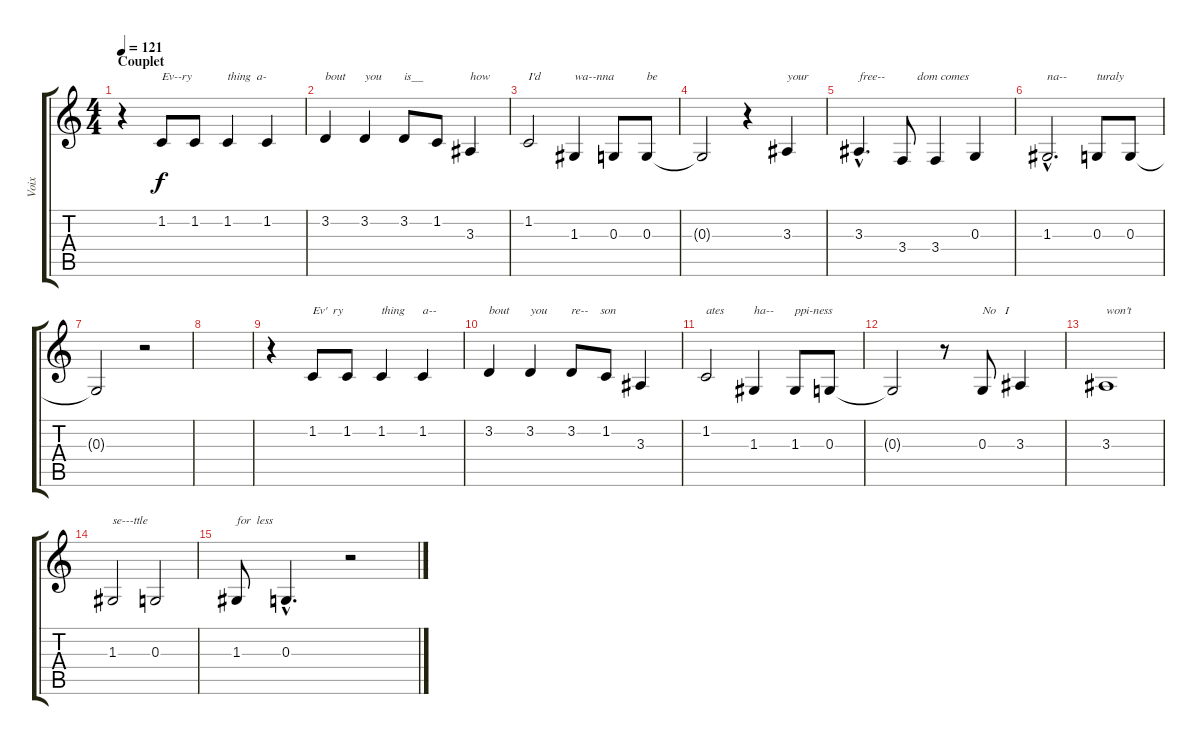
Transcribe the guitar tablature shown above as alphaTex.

\track ("Voix" "Voix") {instrument choiraahs}
\staff {score tabs}
\tuning (E4 B3 G3 D3 A2 E2) {hide}
\ts (4 4)
\section ("" "Couplet")
\tempo 121
\clef g2
\ks c
r.4{dy f} 1.2.8{txt "Ev--ry"} 1.2.8 1.2.4{txt "thing  a-"} 1.2.4 |
3.2.4{txt "bout"} 3.2.4{txt "you"} 3.2.8{txt "is__"} 1.2.8 3.3.4{txt "how"} |
1.2.2{txt "I'd"} 1.3.4{txt "wa--nna"} 0.3.8 0.3.8{txt "be"} |
0.3{t}.2 r.4 3.3.4{txt "your"} |
3.3{hac}.4{d txt "free--"} 3.4.8{txt "     dom comes  "} 3.4.4 0.3.4 |
1.3{hac}.2{d txt "na--"} 0.3.8{txt "turaly"} 0.3.8 |
0.3{t}.2 r.2 |
|
r.4 1.2.8{txt "Ev'  ry"} 1.2.8 1.2.4{txt "thing"} 1.2.4{txt "a--"} |
3.2.4{txt "bout"} 3.2.4{txt "you"} 3.2.8{txt "re--    son"} 1.2.8 3.3.4 |
1.2.2{txt "ates"} 1.3.4{txt "ha--"} 1.3.8{txt "ppi-ness"} 0.3.8 |
0.3{t}.2 r.8 0.3.8{txt "No   I"} 3.3.4 |
3.3.1{txt "won't"} |
1.3.2{txt "se---ttle"} 0.3.2 |
1.3.8{txt "for  less"} 0.3{hac}.4{d} r.2
